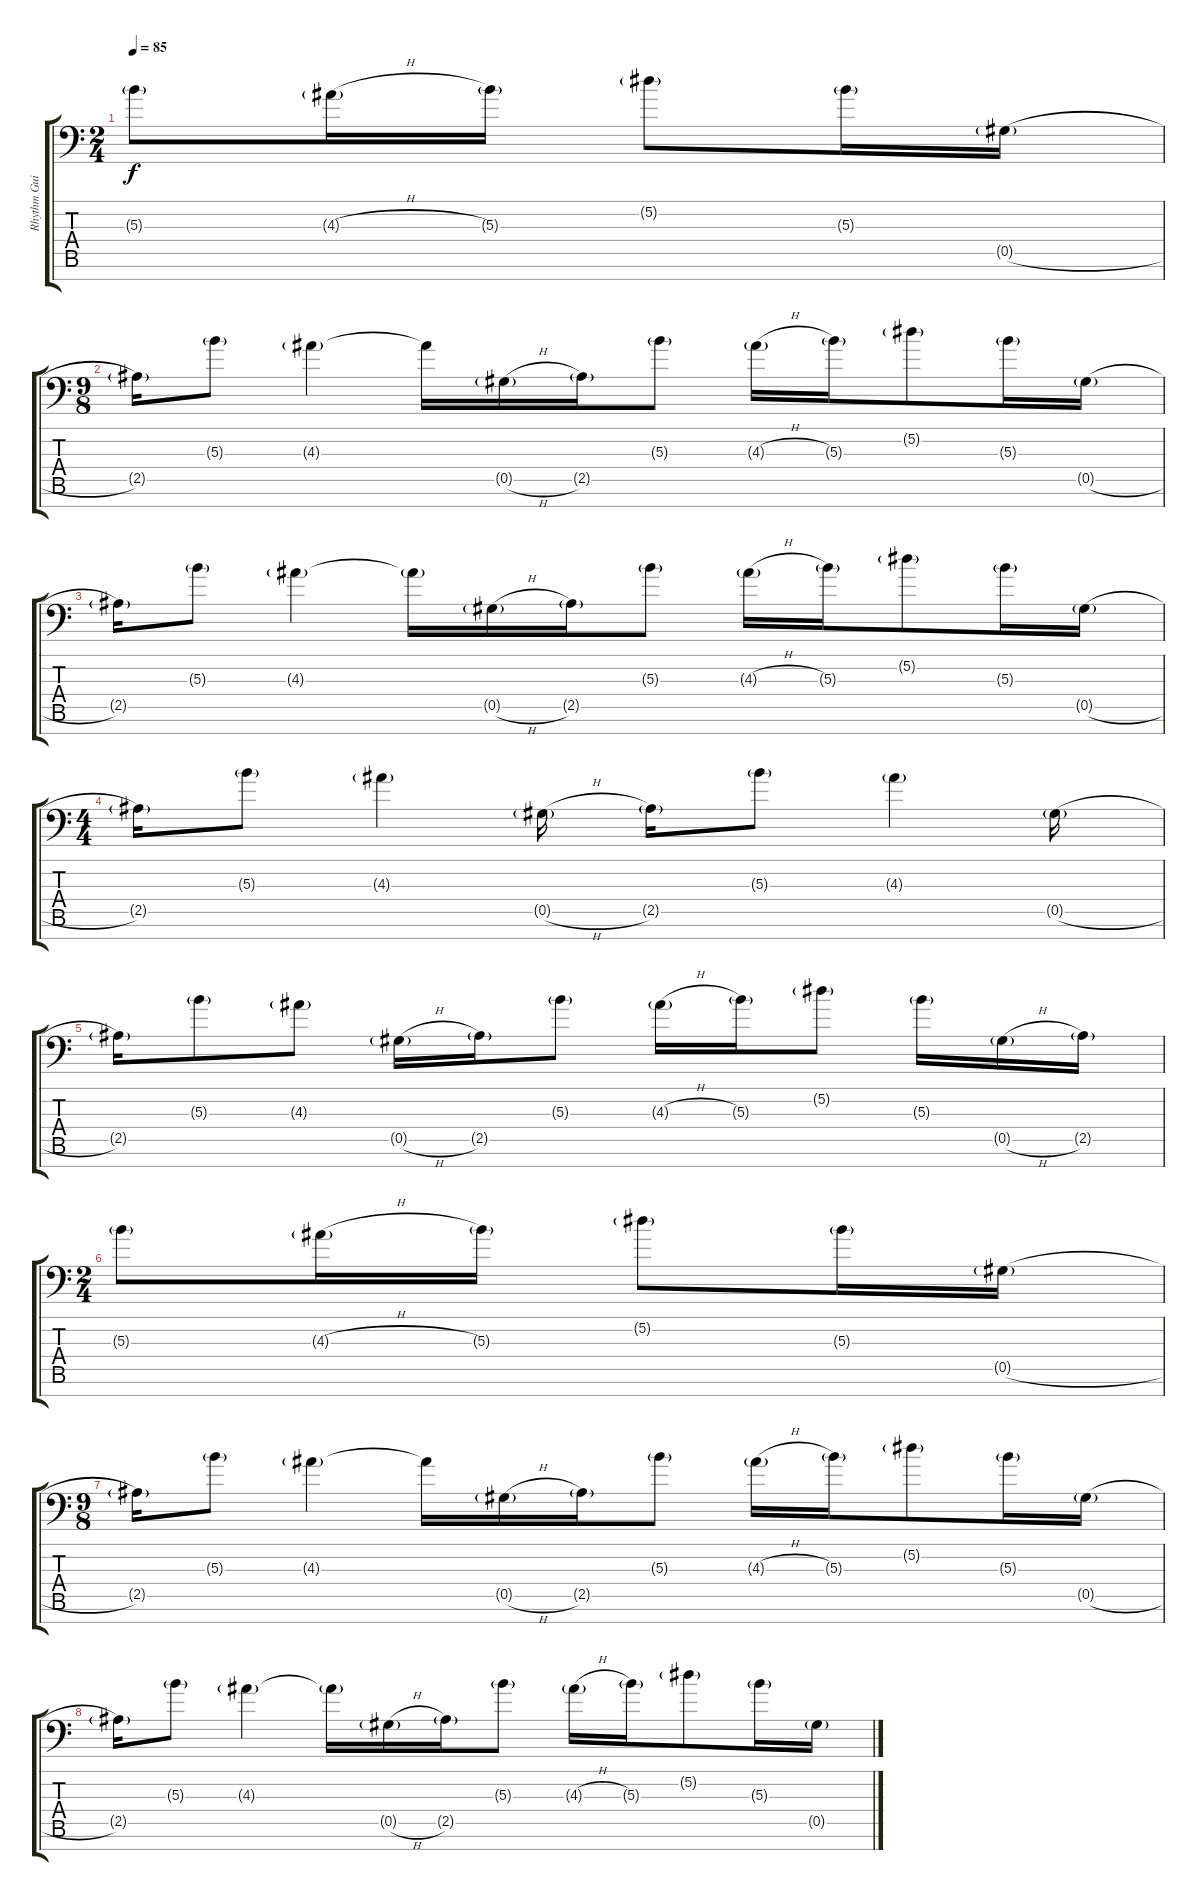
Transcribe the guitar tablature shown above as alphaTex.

\track ("Rhythm Guitar" "Rhythm Gui") {instrument distortionguitar}
\staff {score tabs}
\tuning (Eb4 Bb3 Gb3 Db3 Ab2 Eb2 Ab1) {hide}
\ts (2 4)
\tempo 85
\clef f4
\ks c
5.3{g}.8{dy f} 4.3{h g}.16 5.3{g}.16 5.2{g}.8 5.3{g}.16 0.5{h g}.16 |
\ts (9 8)
2.5{g}.16 5.3{g}.8 4.3{g}.4 4.3{t}.16 0.5{h g}.16 2.5{g}.16 5.3{g}.8 4.3{h g}.16 5.3{g}.16 5.2{g}.8 5.3{g}.16 0.5{h g}.16 |
2.5{g}.16 5.3{g}.8 4.3{g}.4 4.3{g t}.16 0.5{h g}.16 2.5{g}.16 5.3{g}.8 4.3{h g}.16 5.3{g}.16 5.2{g}.8 5.3{g}.16 0.5{h g}.16 |
\ts (4 4)
2.5{g}.16 5.3{g}.8 4.3{g}.4 0.5{h g}.16 2.5{g}.16 5.3{g}.8 4.3{g}.4 0.5{h g}.16 |
2.5{g}.16 5.3{g}.8 4.3{g}.8 0.5{h g}.16 2.5{g}.16 5.3{g}.8 4.3{h g}.16 5.3{g}.16 5.2{g}.8 5.3{g}.16 0.5{h g}.16 2.5{g}.16 |
\ts (2 4)
5.3{g}.8 4.3{h g}.16 5.3{g}.16 5.2{g}.8 5.3{g}.16 0.5{h g}.16 |
\ts (9 8)
2.5{g}.16 5.3{g}.8 4.3{g}.4 4.3{t}.16 0.5{h g}.16 2.5{g}.16 5.3{g}.8 4.3{h g}.16 5.3{g}.16 5.2{g}.8 5.3{g}.16 0.5{h g}.16 |
2.5{g}.16 5.3{g}.8 4.3{g}.4 4.3{g t}.16 0.5{h g}.16 2.5{g}.16 5.3{g}.8 4.3{h g}.16 5.3{g}.16 5.2{g}.8 5.3{g}.16 0.5{h g}.16
